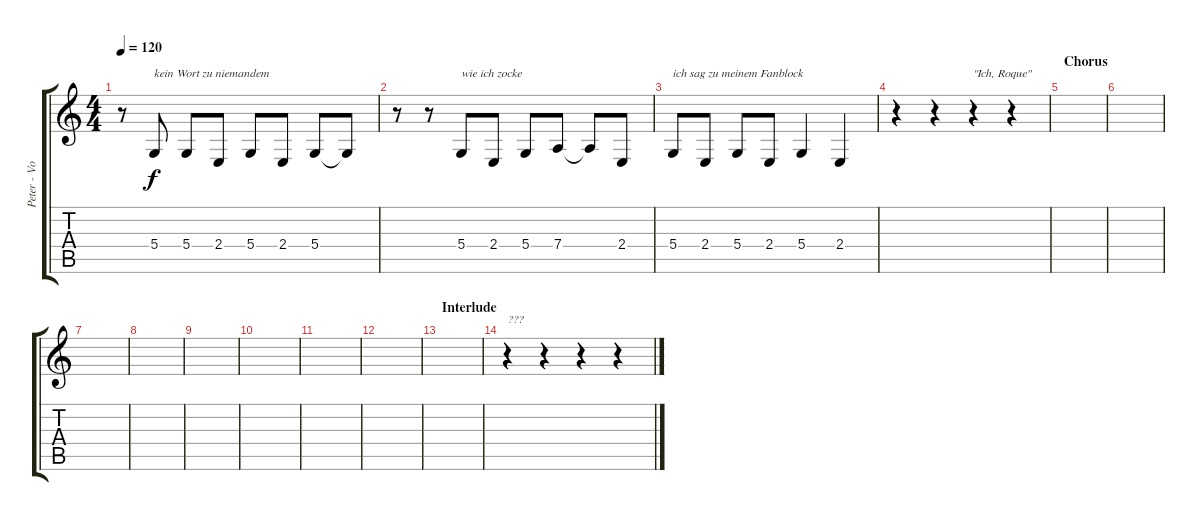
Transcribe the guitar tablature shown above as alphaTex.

\track ("Peter - Voice I" "Peter - Vo") {instrument clarinet}
\staff {score tabs}
\tuning (E4 B3 G3 D3 A2 E2) {hide}
\ts (4 4)
\tempo 120
\clef g2
\ks c
r.8{dy f} 5.4.8{txt "kein Wort zu niemandem"} 5.4.8 2.4.8 5.4.8 2.4.8 5.4.8 5.4{t}.8 |
r.8 r.8 5.4.8{txt "wie ich zocke"} 2.4.8 5.4.8 7.4.8 7.4{t}.8 2.4.8 |
5.4.8{txt "ich sag zu meinem Fanblock"} 2.4.8 5.4.8 2.4.8 5.4.4 2.4.4 |
r.4 r.4 r.4{txt "\"Ich, Roque\""} r.4 |
\section ("" "Chorus")
|
|
|
|
|
|
|
|
\section ("" "Interlude")
|
r.4{txt "???"} r.4 r.4 r.4
